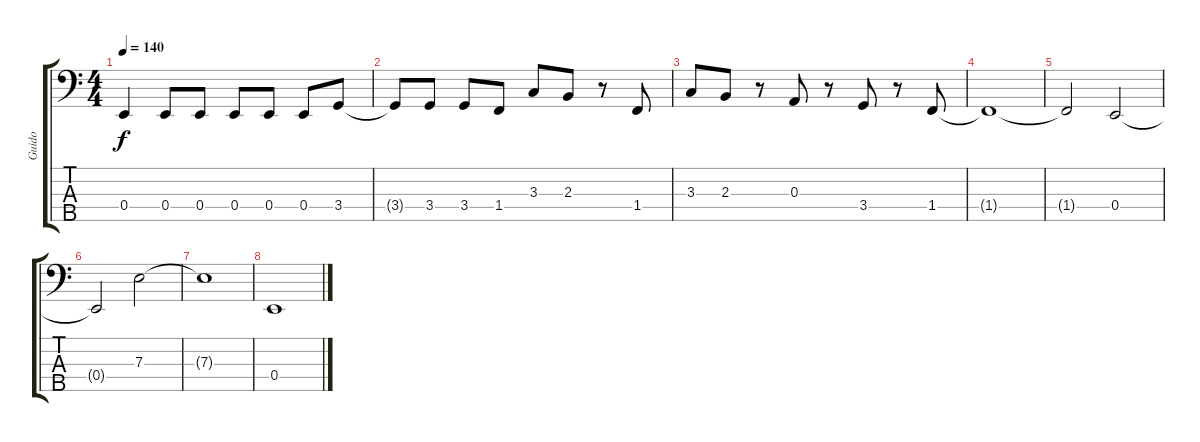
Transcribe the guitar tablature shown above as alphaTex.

\track ("Guido" "Guido") {instrument electricbasspick}
\staff {score tabs}
\tuning (G2 D2 A1 E1 B0) {hide}
\ts (4 4)
\tempo 140
\clef f4
\ks c
0.4.4{dy f} 0.4.8 0.4.8 0.4.8 0.4.8 0.4.8 3.4.8 |
3.4{t}.8 3.4.8 3.4.8 1.4.8 3.3.8 2.3.8 r.8 1.4.8 |
3.3.8 2.3.8 r.8 0.3.8 r.8 3.4.8 r.8 1.4.8 |
1.4{t}.1 |
1.4{t}.2 0.4.2 |
0.4{t}.2 7.3.2 |
7.3{t}.1 |
0.4.1
